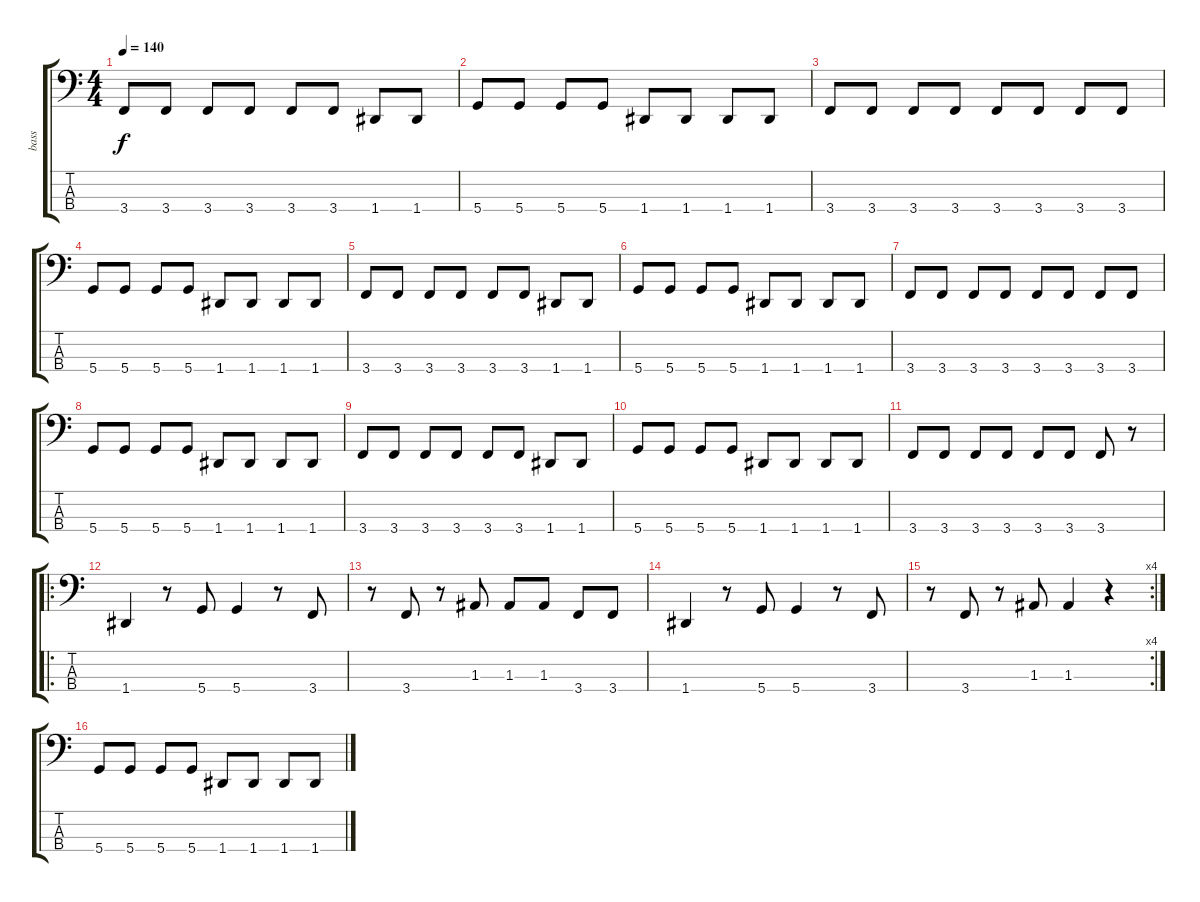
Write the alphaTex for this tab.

\track ("bass" "bass") {instrument electricbassfinger}
\staff {score tabs}
\tuning (G2 D2 A1 D1) {hide}
\ts (4 4)
\tempo 140
\clef f4
\ks c
3.4.8{dy f} 3.4.8 3.4.8 3.4.8 3.4.8 3.4.8 1.4.8 1.4.8 |
5.4.8 5.4.8 5.4.8 5.4.8 1.4.8 1.4.8 1.4.8 1.4.8 |
3.4.8 3.4.8 3.4.8 3.4.8 3.4.8 3.4.8 3.4.8 3.4.8 |
5.4.8 5.4.8 5.4.8 5.4.8 1.4.8 1.4.8 1.4.8 1.4.8 |
3.4.8 3.4.8 3.4.8 3.4.8 3.4.8 3.4.8 1.4.8 1.4.8 |
5.4.8 5.4.8 5.4.8 5.4.8 1.4.8 1.4.8 1.4.8 1.4.8 |
3.4.8 3.4.8 3.4.8 3.4.8 3.4.8 3.4.8 3.4.8 3.4.8 |
5.4.8 5.4.8 5.4.8 5.4.8 1.4.8 1.4.8 1.4.8 1.4.8 |
3.4.8 3.4.8 3.4.8 3.4.8 3.4.8 3.4.8 1.4.8 1.4.8 |
5.4.8 5.4.8 5.4.8 5.4.8 1.4.8 1.4.8 1.4.8 1.4.8 |
3.4.8 3.4.8 3.4.8 3.4.8 3.4.8 3.4.8 3.4.8 r.8 |
\ro
1.4.4 r.8 5.4.8 5.4.4 r.8 3.4.8 |
r.8 3.4.8 r.8 1.3.8 1.3.8 1.3.8 3.4.8 3.4.8 |
1.4.4 r.8 5.4.8 5.4.4 r.8 3.4.8 |
\rc 4
r.8 3.4.8 r.8 1.3.8 1.3.4 r.4 |
5.4.8 5.4.8 5.4.8 5.4.8 1.4.8 1.4.8 1.4.8 1.4.8
